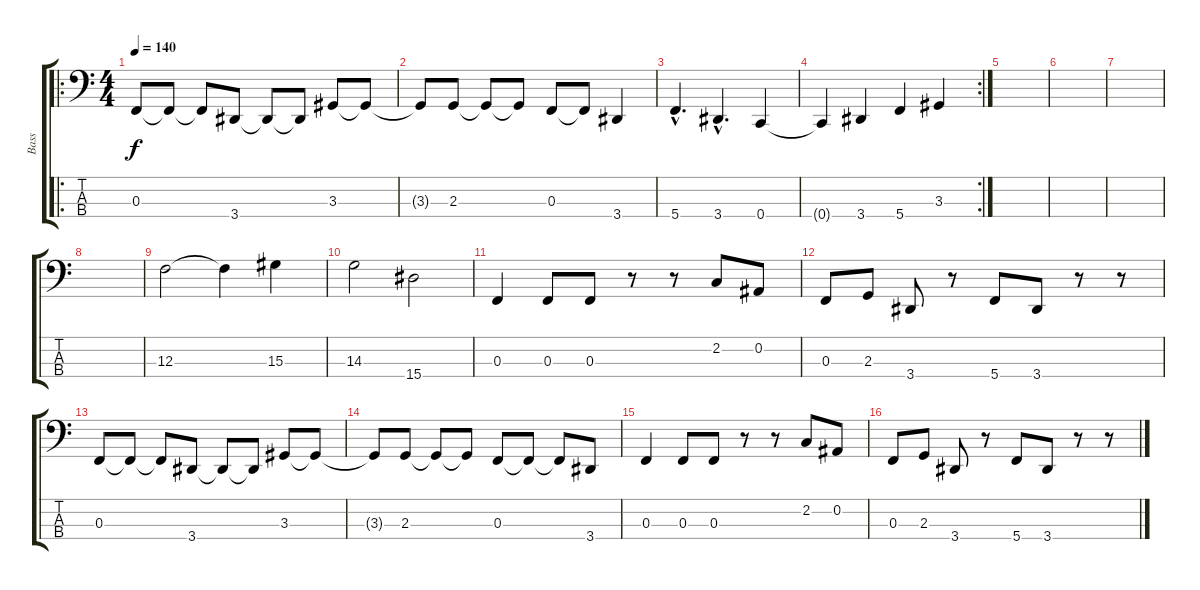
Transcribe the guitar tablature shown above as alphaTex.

\track ("Bass" "Bass") {instrument electricbassfinger}
\staff {score tabs}
\tuning (Eb2 Bb1 F1 C1) {hide}
\ro
\ts (4 4)
\tempo 140
\clef f4
\ks c
0.3.8{dy f} 0.3{t}.8 0.3{t}.8 3.4.8 3.4{t}.8 3.4{t}.8 3.3.8 3.3{t}.8 |
3.3{t}.8 2.3.8 2.3{t}.8 2.3{t}.8 0.3.8 0.3{t}.8 3.4.4 |
5.4{hac}.4{d} 3.4{hac}.4{d} 0.4.4 |
\rc 2
0.4{t}.4 3.4.4 5.4.4 3.3.4 |
|
|
|
|
12.3.2 12.3{t}.4 15.3.4 |
14.3.2 15.4.2 |
0.3.4 0.3.8 0.3.8 r.8 r.8 2.2.8 0.2.8 |
0.3.8 2.3.8 3.4.8 r.8 5.4.8 3.4.8 r.8 r.8 |
0.3.8 0.3{t}.8 0.3{t}.8 3.4.8 3.4{t}.8 3.4{t}.8 3.3.8 3.3{t}.8 |
3.3{t}.8 2.3.8 2.3{t}.8 2.3{t}.8 0.3.8 0.3{t}.8 0.3{t}.8 3.4.8 |
0.3.4 0.3.8 0.3.8 r.8 r.8 2.2.8 0.2.8 |
0.3.8 2.3.8 3.4.8 r.8 5.4.8 3.4.8 r.8 r.8
